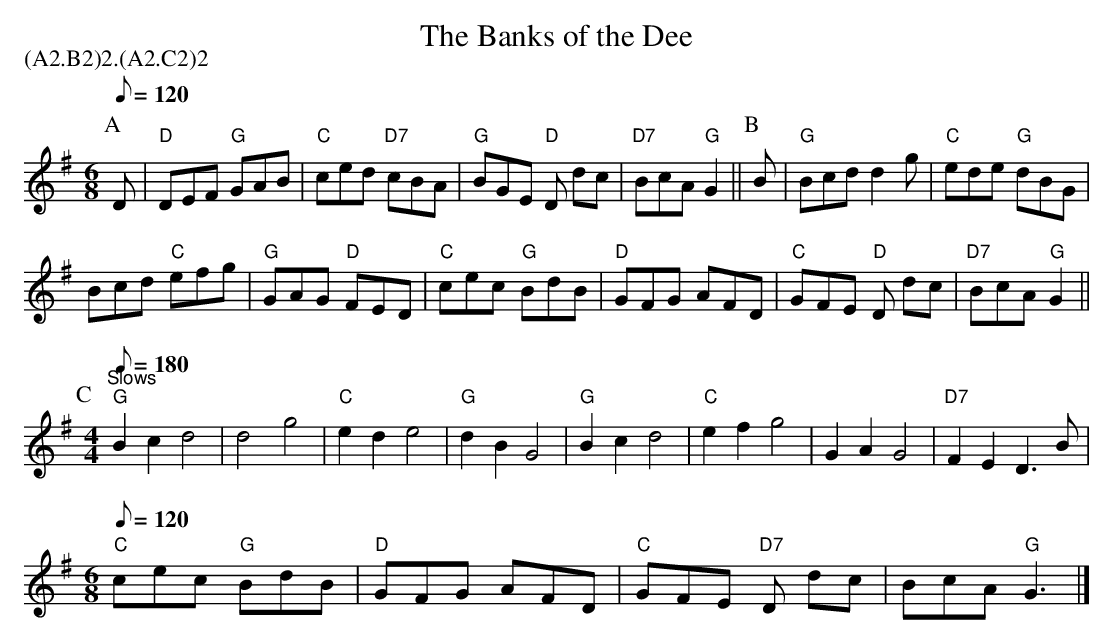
X:1
T:Banks of the Dee, The
M:6/8
P:(A2.B2)2.(A2.C2)2
K:G
Q:120
P:A
D |\
"D"  DEF "G" GAB | "C" ced "D7" cBA | "G" BGE "D" D dc | "D7" BcA "G" G2  ||\
P:B
B |\
   "G" Bcd d2 g | "C" ede "G" dBG |
   Bcd "C" efg | "G" GAG "D" FED |\
   "C" cec "G" BdB  | "D" GFG AFD | "C" GFE "D" D dc | "D7" BcA "G" G2 ||
P:C
M:4/4
Q: 180
    "^Slows" "G" B2c2 d4 | d4 g4 | "C" e2d2 e4 | "G" d2B2 G4 |\
    "G" B2c2 d4 | "C" e2f2 g4 | G2A2 G4 | "D7" F2E2 D3 B |
M:6/8
Q:120
   "C" cec "G" BdB  | "D" GFG AFD | "C" GFE "D7" D dc | BcA "G" G3 |]
